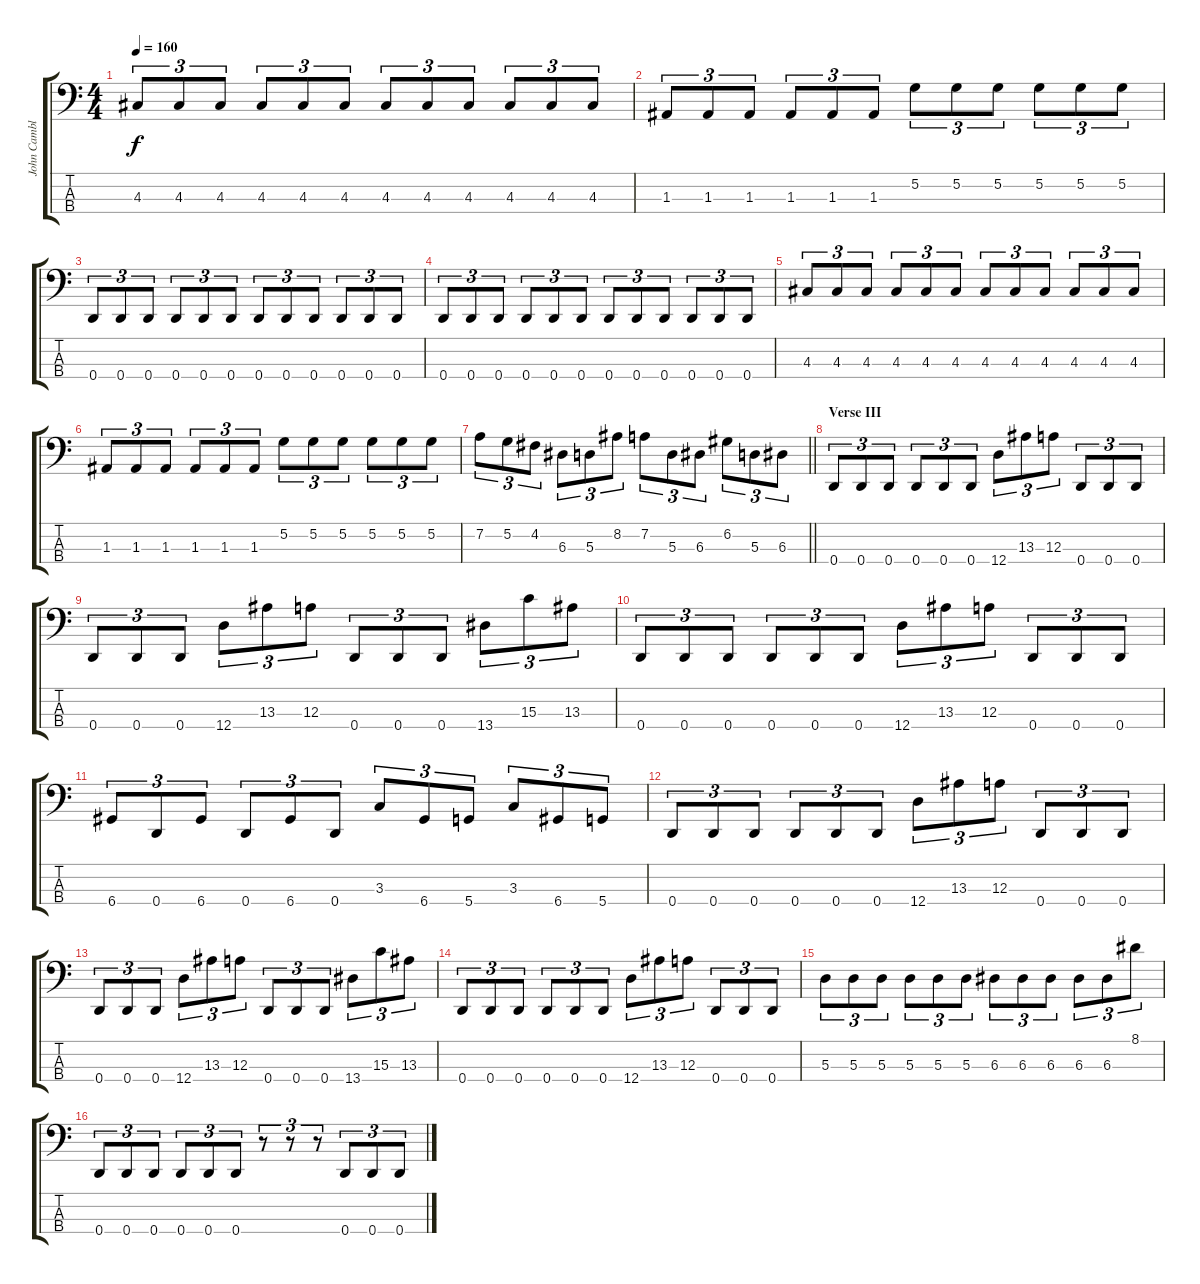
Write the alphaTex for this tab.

\track ("John Camblell" "John Cambl") {instrument electricbasspick}
\staff {score tabs}
\tuning (G2 D2 A1 D1) {hide}
\ts (4 4)
\tempo 160
\clef f4
\ks c
4.3.8{tu (3 2) dy f} 4.3.8{tu (3 2)} 4.3.8{tu (3 2)} 4.3.8{tu (3 2)} 4.3.8{tu (3 2)} 4.3.8{tu (3 2)} 4.3.8{tu (3 2)} 4.3.8{tu (3 2)} 4.3.8{tu (3 2)} 4.3.8{tu (3 2)} 4.3.8{tu (3 2)} 4.3.8{tu (3 2)} |
1.3.8{tu (3 2)} 1.3.8{tu (3 2)} 1.3.8{tu (3 2)} 1.3.8{tu (3 2)} 1.3.8{tu (3 2)} 1.3.8{tu (3 2)} 5.2.8{tu (3 2)} 5.2.8{tu (3 2)} 5.2.8{tu (3 2)} 5.2.8{tu (3 2)} 5.2.8{tu (3 2)} 5.2.8{tu (3 2)} |
0.4.8{tu (3 2)} 0.4.8{tu (3 2)} 0.4.8{tu (3 2)} 0.4.8{tu (3 2)} 0.4.8{tu (3 2)} 0.4.8{tu (3 2)} 0.4.8{tu (3 2)} 0.4.8{tu (3 2)} 0.4.8{tu (3 2)} 0.4.8{tu (3 2)} 0.4.8{tu (3 2)} 0.4.8{tu (3 2)} |
0.4.8{tu (3 2)} 0.4.8{tu (3 2)} 0.4.8{tu (3 2)} 0.4.8{tu (3 2)} 0.4.8{tu (3 2)} 0.4.8{tu (3 2)} 0.4.8{tu (3 2)} 0.4.8{tu (3 2)} 0.4.8{tu (3 2)} 0.4.8{tu (3 2)} 0.4.8{tu (3 2)} 0.4.8{tu (3 2)} |
4.3.8{tu (3 2)} 4.3.8{tu (3 2)} 4.3.8{tu (3 2)} 4.3.8{tu (3 2)} 4.3.8{tu (3 2)} 4.3.8{tu (3 2)} 4.3.8{tu (3 2)} 4.3.8{tu (3 2)} 4.3.8{tu (3 2)} 4.3.8{tu (3 2)} 4.3.8{tu (3 2)} 4.3.8{tu (3 2)} |
1.3.8{tu (3 2)} 1.3.8{tu (3 2)} 1.3.8{tu (3 2)} 1.3.8{tu (3 2)} 1.3.8{tu (3 2)} 1.3.8{tu (3 2)} 5.2.8{tu (3 2)} 5.2.8{tu (3 2)} 5.2.8{tu (3 2)} 5.2.8{tu (3 2)} 5.2.8{tu (3 2)} 5.2.8{tu (3 2)} |
\barLineRight lightlight
7.2.8{tu (3 2)} 5.2.8{tu (3 2)} 4.2.8{tu (3 2)} 6.3.8{tu (3 2)} 5.3.8{tu (3 2)} 8.2.8{tu (3 2)} 7.2.8{tu (3 2)} 5.3.8{tu (3 2)} 6.3.8{tu (3 2)} 6.2.8{tu (3 2)} 5.3.8{tu (3 2)} 6.3.8{tu (3 2)} |
\section ("" "Verse III")
0.4.8{tu (3 2)} 0.4.8{tu (3 2)} 0.4.8{tu (3 2)} 0.4.8{tu (3 2)} 0.4.8{tu (3 2)} 0.4.8{tu (3 2)} 12.4.8{tu (3 2)} 13.3.8{tu (3 2)} 12.3.8{tu (3 2)} 0.4.8{tu (3 2)} 0.4.8{tu (3 2)} 0.4.8{tu (3 2)} |
0.4.8{tu (3 2)} 0.4.8{tu (3 2)} 0.4.8{tu (3 2)} 12.4.8{tu (3 2)} 13.3.8{tu (3 2)} 12.3.8{tu (3 2)} 0.4.8{tu (3 2)} 0.4.8{tu (3 2)} 0.4.8{tu (3 2)} 13.4.8{tu (3 2)} 15.3.8{tu (3 2)} 13.3.8{tu (3 2)} |
0.4.8{tu (3 2)} 0.4.8{tu (3 2)} 0.4.8{tu (3 2)} 0.4.8{tu (3 2)} 0.4.8{tu (3 2)} 0.4.8{tu (3 2)} 12.4.8{tu (3 2)} 13.3.8{tu (3 2)} 12.3.8{tu (3 2)} 0.4.8{tu (3 2)} 0.4.8{tu (3 2)} 0.4.8{tu (3 2)} |
6.4.8{tu (3 2)} 0.4.8{tu (3 2)} 6.4.8{tu (3 2)} 0.4.8{tu (3 2)} 6.4.8{tu (3 2)} 0.4.8{tu (3 2)} 3.3.8{tu (3 2)} 6.4.8{tu (3 2)} 5.4.8{tu (3 2)} 3.3.8{tu (3 2)} 6.4.8{tu (3 2)} 5.4.8{tu (3 2)} |
0.4.8{tu (3 2)} 0.4.8{tu (3 2)} 0.4.8{tu (3 2)} 0.4.8{tu (3 2)} 0.4.8{tu (3 2)} 0.4.8{tu (3 2)} 12.4.8{tu (3 2)} 13.3.8{tu (3 2)} 12.3.8{tu (3 2)} 0.4.8{tu (3 2)} 0.4.8{tu (3 2)} 0.4.8{tu (3 2)} |
0.4.8{tu (3 2)} 0.4.8{tu (3 2)} 0.4.8{tu (3 2)} 12.4.8{tu (3 2)} 13.3.8{tu (3 2)} 12.3.8{tu (3 2)} 0.4.8{tu (3 2)} 0.4.8{tu (3 2)} 0.4.8{tu (3 2)} 13.4.8{tu (3 2)} 15.3.8{tu (3 2)} 13.3.8{tu (3 2)} |
0.4.8{tu (3 2)} 0.4.8{tu (3 2)} 0.4.8{tu (3 2)} 0.4.8{tu (3 2)} 0.4.8{tu (3 2)} 0.4.8{tu (3 2)} 12.4.8{tu (3 2)} 13.3.8{tu (3 2)} 12.3.8{tu (3 2)} 0.4.8{tu (3 2)} 0.4.8{tu (3 2)} 0.4.8{tu (3 2)} |
5.3.8{tu (3 2)} 5.3.8{tu (3 2)} 5.3.8{tu (3 2)} 5.3.8{tu (3 2)} 5.3.8{tu (3 2)} 5.3.8{tu (3 2)} 6.3.8{tu (3 2)} 6.3.8{tu (3 2)} 6.3.8{tu (3 2)} 6.3.8{tu (3 2)} 6.3.8{tu (3 2)} 8.1.8{tu (3 2)} |
0.4.8{tu (3 2)} 0.4.8{tu (3 2)} 0.4.8{tu (3 2)} 0.4.8{tu (3 2)} 0.4.8{tu (3 2)} 0.4.8{tu (3 2)} r.8{tu (3 2)} r.8{tu (3 2)} r.8{tu (3 2)} 0.4.8{tu (3 2)} 0.4.8{tu (3 2)} 0.4.8{tu (3 2)}
